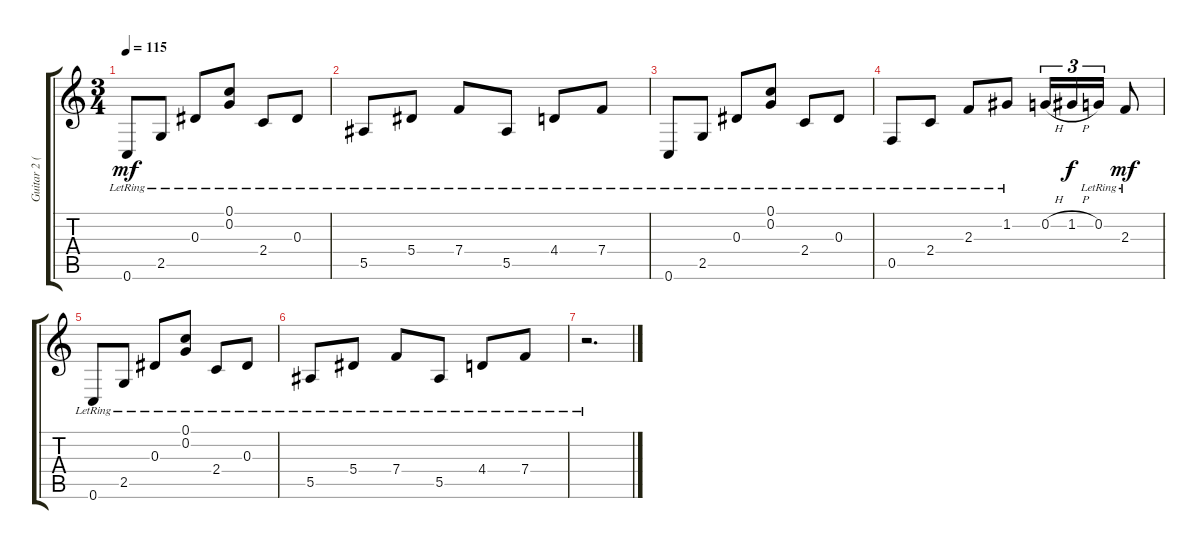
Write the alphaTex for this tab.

\track ("Guitar 2 (Clean)" "Guitar 2 (") {instrument acousticguitarsteel}
\staff {score tabs}
\tuning (C4 G3 Eb3 Bb2 F2 C2) {hide}
\ts (3 4)
\tempo 115
\clef g2
\ks c
0.6{lr}.8{dy mf} 2.5{lr}.8 0.3{lr}.8 (0.1{lr} 0.2{lr}).8 2.4{lr}.8 0.3{lr}.8 |
5.5{lr}.8 5.4{lr}.8 7.4{lr}.8 5.5{lr}.8 4.4{lr}.8 7.4{lr}.8 |
0.6{lr}.8 2.5{lr}.8 0.3{lr}.8 (0.1{lr} 0.2{lr}).8 2.4{lr}.8 0.3{lr}.8 |
0.5{lr}.8 2.4{lr}.8 2.3{lr}.8 1.2{lr}.8 0.2{h}.16{tu (3 2)} 1.2{h}.16{tu (3 2) dy f} 0.2{lr}.16{tu (3 2)} 2.3{lr}.8{dy mf} |
0.6{lr}.8 2.5{lr}.8 0.3{lr}.8 (0.1{lr} 0.2{lr}).8 2.4{lr}.8 0.3{lr}.8 |
5.5{lr}.8 5.4{lr}.8 7.4{lr}.8 5.5{lr}.8 4.4{lr}.8 7.4{lr}.8 |
r.2{d}
